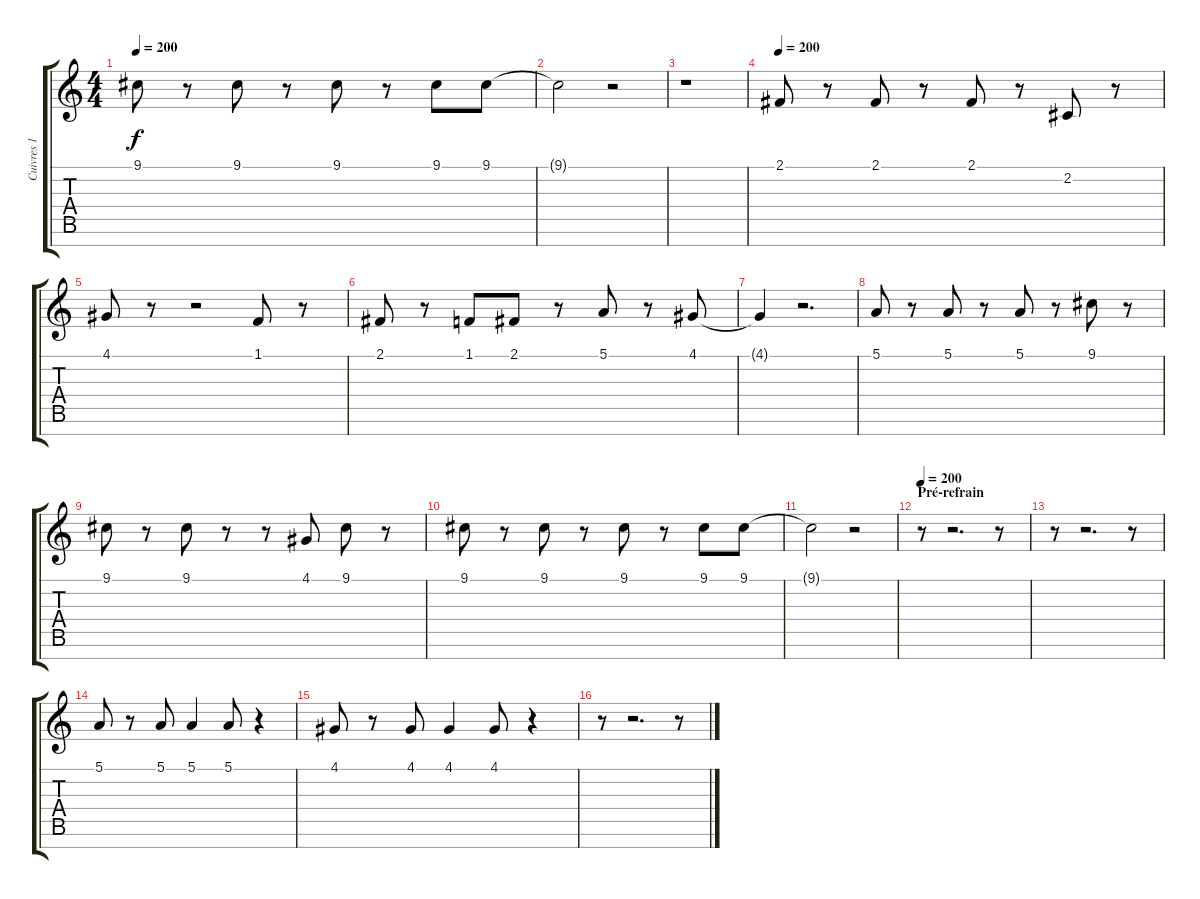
\track ("Cuivres 1" "Cuivres 1") {instrument trumpet}
\staff {score tabs}
\tuning (E4 B3 G3 D3 A2 E2 B1) {hide}
\ts (4 4)
\tempo 200
\clef g2
\ks c
9.1.8{dy f} r.8 9.1.8 r.8 9.1.8 r.8 9.1.8 9.1.8 |
9.1{t}.2 r.2 |
r.1 |
\tempo 200
2.1.8 r.8 2.1.8 r.8 2.1.8 r.8 2.2.8 r.8 |
4.1.8 r.8 r.2 1.1.8 r.8 |
2.1.8 r.8 1.1.8 2.1.8 r.8 5.1.8 r.8 4.1.8 |
4.1{t}.4 r.2{d} |
5.1.8 r.8 5.1.8 r.8 5.1.8 r.8 9.1.8 r.8 |
9.1.8 r.8 9.1.8 r.8 r.8 4.1.8 9.1.8 r.8 |
9.1.8 r.8 9.1.8 r.8 9.1.8 r.8 9.1.8 9.1.8 |
9.1{t}.2 r.2 |
\section ("" "Pré-refrain")
\tempo 200
r.8 r.2{d} r.8 |
r.8 r.2{d} r.8 |
5.1.8 r.8 5.1.8 5.1.4 5.1.8 r.4 |
4.1.8 r.8 4.1.8 4.1.4 4.1.8 r.4 |
r.8 r.2{d} r.8
